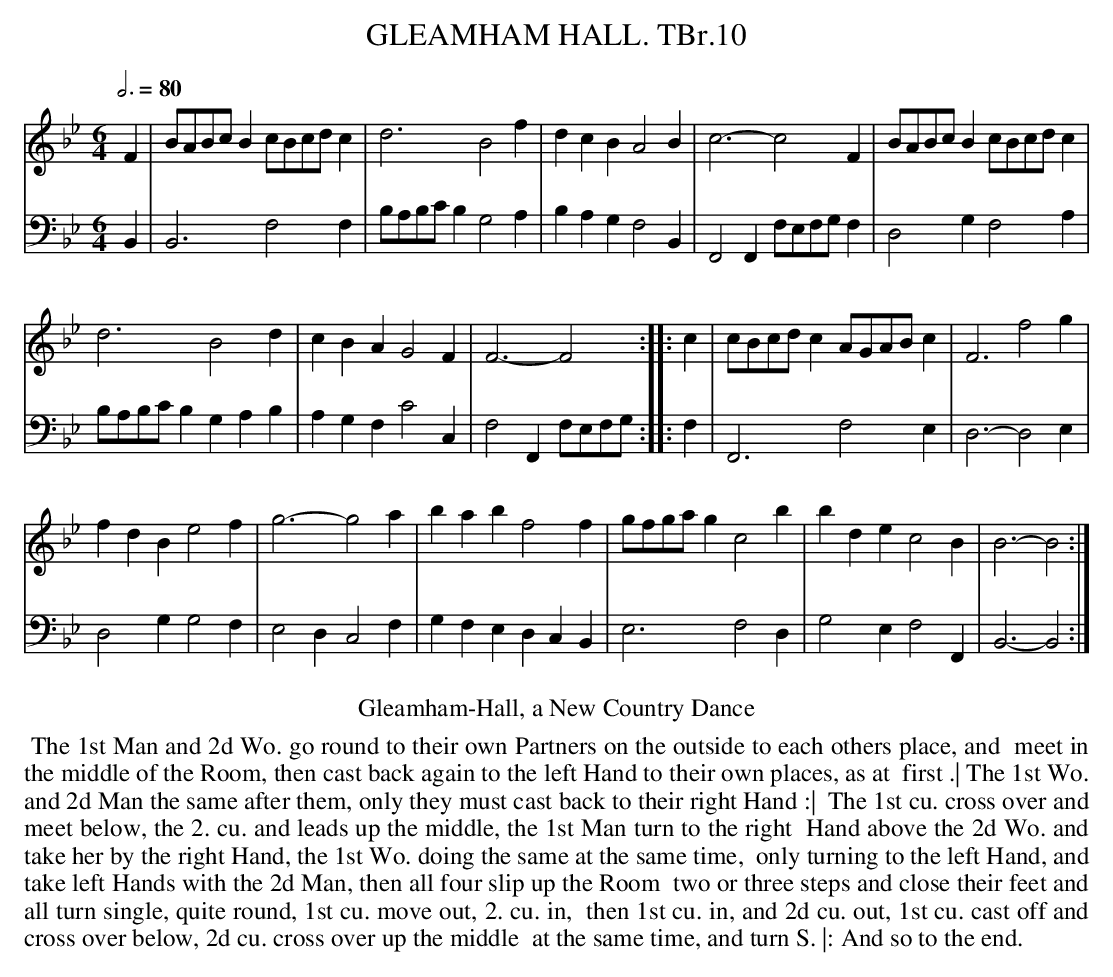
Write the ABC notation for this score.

X:1
T: GLEAMHAM HALL. TBr.10
M: 6/4
L: 1/8
Q: 3/4=80
K:Bb
V: 1
[|]F2 |BABcB2 cBcdc2 | d6 B4f2 |\\
d2c2B2 A4B2 | c6- c4F2 |\\
BABcB2 cBcdc2 |
d6 B4d2 |c2B2A2 G4F2 | F6- F4 :|\\
|: c2 |cBcdc2 AGABc2 | F6 f4g2 |
f2d2B2 e4f2 | g6- g4a2 |\\
b2a2b2 f4f2 | gfgag2 c4b2 |\\
b2d2e2 c4B2 | B6- B4 :|
V: 2 clef=bass
B,,2 |B,,6 F,4F,2 | B,A,B,CB,2 G,4A,2 | B,2A,2G,2 F,4B,,2 | F,,4F,,2 F,E,F,G,F,2 |
D,4 G,2 F,4 A,2 | B,A,B,CB,2 G,2A,2B,2 | A,2G,2F,2 C4C,2 |
F,4F,,2 F,E,F,G, :|
|: F,2 |F,,6 F,4E,2 | D,6- D,4E,2 | D,4G,2 G,4F,2 | E,4D,2 C,4F,2 |
G,2F,2E,2 D,2C,2B,,2 | E,6 F,4D,2 | G,4E,2 F,4F,,2 | B,,6- B,,4 :|
